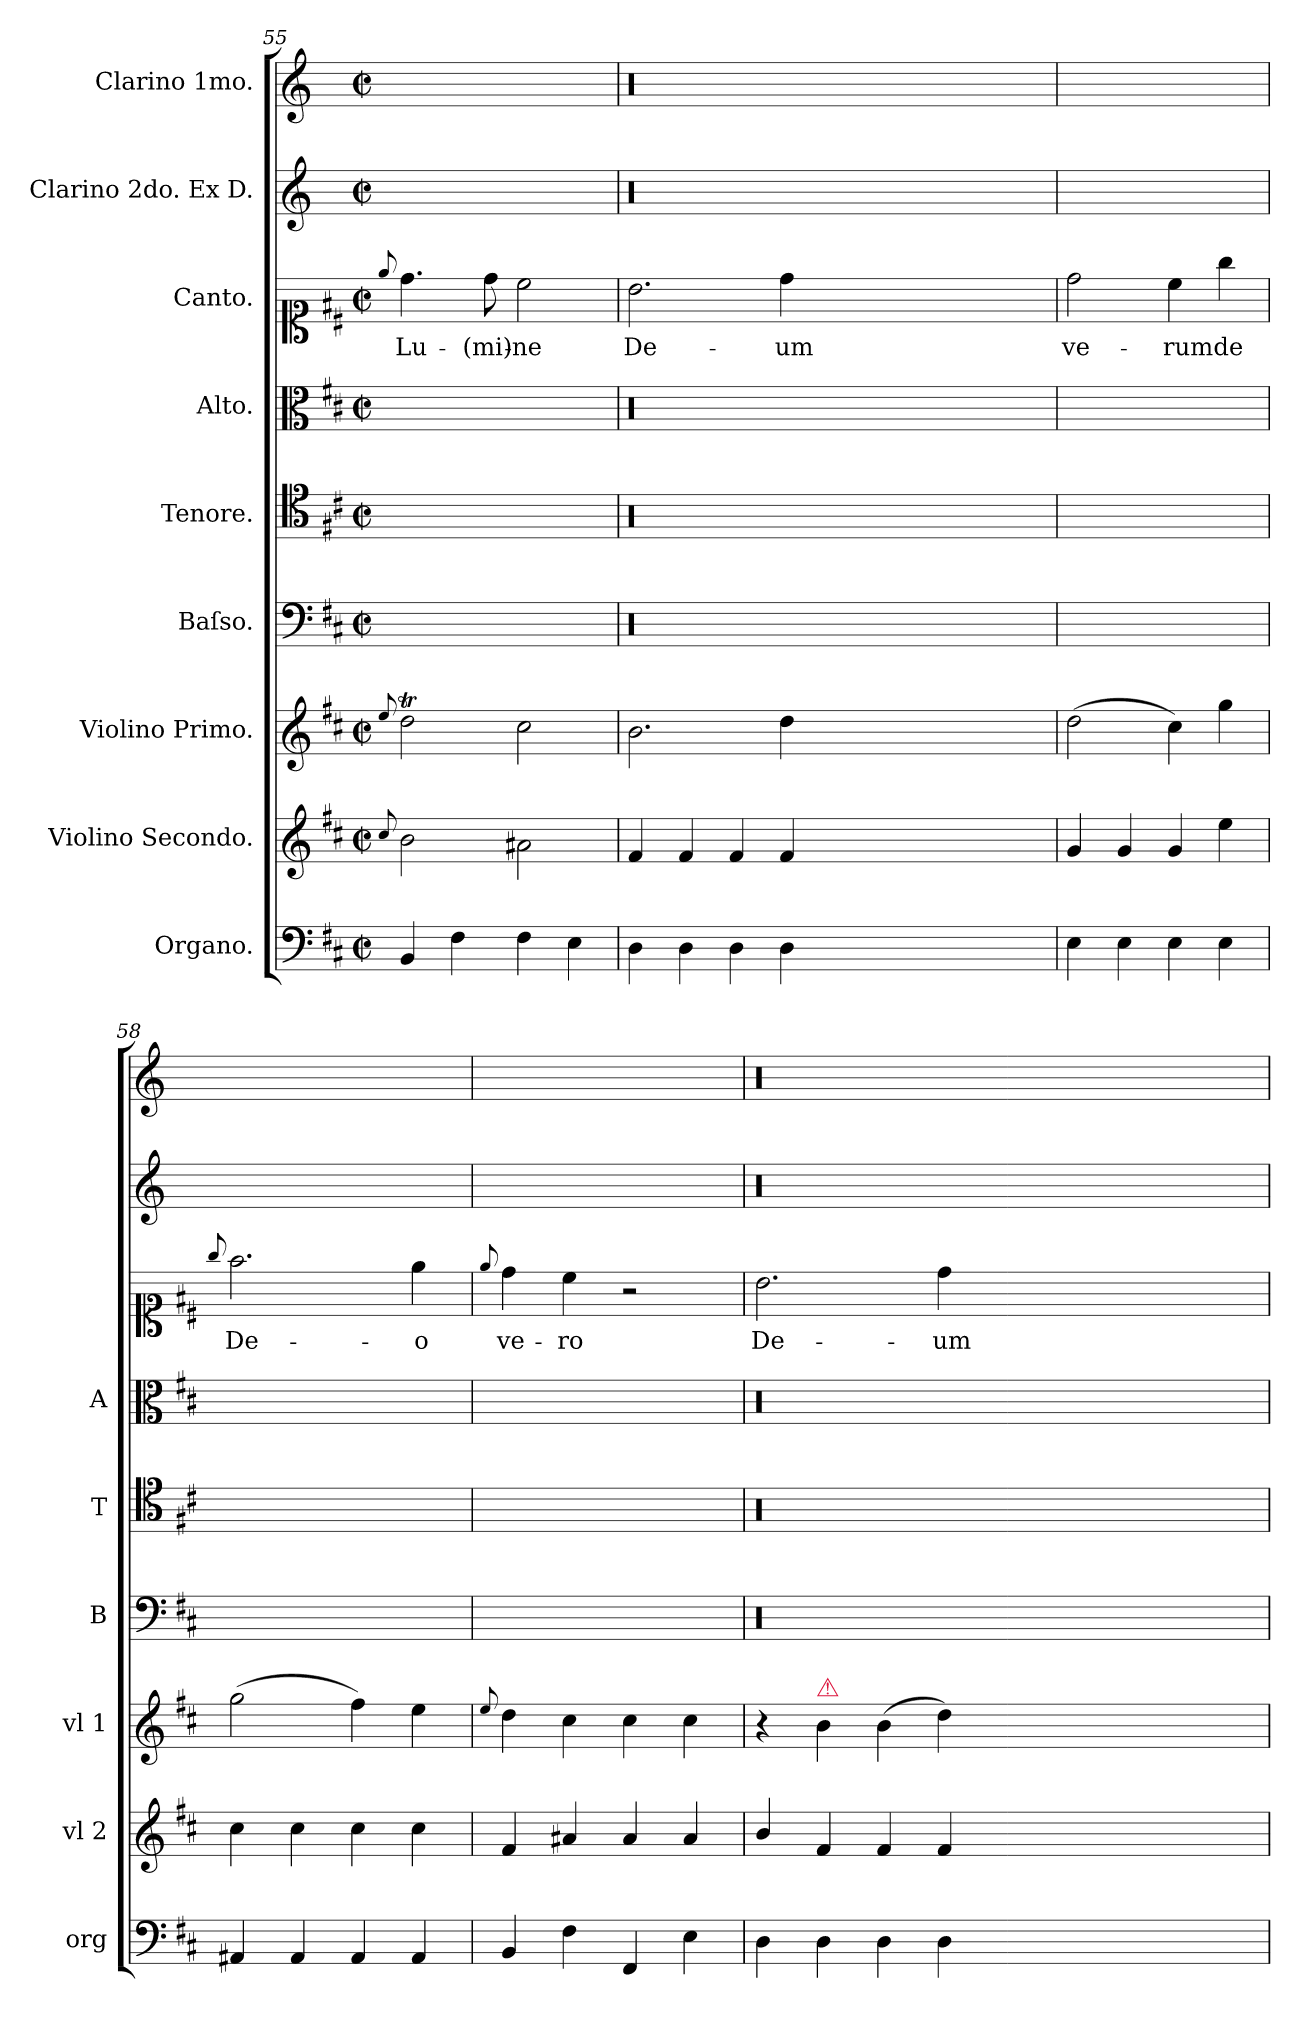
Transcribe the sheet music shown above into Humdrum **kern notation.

**kern	**kern	**kern	**kern	**kern	**kern	**kern	**text	**kern	**kern
*part9	*part8	*part7	*part6	*part5	*part4	*part3	*part3	*part2	*part1
*staff9	*staff8	*staff7	*staff6	*staff5	*staff4	*staff3	*staff3	*staff2	*staff1
*I"Organo.	*I"Violino Secondo.	*I"Violino Primo.	*I"Baſso.	*I"Tenore.	*I"Alto.	*I"Canto.	*	*I"Clarino 2do. Ex D.	*I"Clarino 1mo.
*I'org	*I'vl 2	*I'vl 1	*I'B	*I'T	*I'A	*	*	*	*
*clefF4	*clefG2	*clefG2	*clefF4	*clefC4	*clefC3	*clefC1	*	*clefG2	*clefG2
*	*	*	*	*	*	*	*	*ITrd-1c-2	*ITrd-1c-2
*k[f#c#]	*k[f#c#]	*k[f#c#]	*k[f#c#]	*k[f#c#]	*k[f#c#]	*k[f#c#]	*	*k[f#c#]	*k[f#c#]
*M2/2	*M2/2	*M2/2	*M2/2	*M2/2	*M2/2	*M2/2	*	*M2/2	*M2/2
*met(c|)	*met(c|)	*met(c|)	*met(c|)	*met(c|)	*met(c|)	*met(c|)	*	*met(c|)	*met(c|)
=55	=55	=55	=55	=55	=55	=55	=55	=55	=55
.	8qqcc#/	8qqee/	.	.	.	8qqee/	.	.	.
4BB/	2b\	2ddT\	1ryy	1ryy	1ryy	4.dd\	Lu-	1ryy	1ryy
4F#\	.	.	.	.	.	.	.	.	.
.	.	.	.	.	.	8dd\	-(mi)-	.	.
4F#\	2a#X\	2cc#\	.	.	.	2cc#\	-ne	.	.
4E\	.	.	.	.	.	.	.	.	.
=56	=56	=56	=56	=56	=56	=56	=56	=56	=56
4D\	4f#/	2.b\	00r	00r	00r	2.b\	De-	00r	00r
4D\	4f#/	.	.	.	.	.	.	.	.
4D\	4f#/	.	.	.	.	.	.	.	.
4D\	4f#/	4dd\	.	.	.	4dd\	-um	.	.
0.ryy	0.ryy	0.ryy	.	.	.	0.ryy	.	.	.
=57	=57	=57	=57	=57	=57	=57	=57	=57	=57
4E\	4g/	(>2dd\	1ryy	1ryy	1ryy	2dd\	ve-	1ryy	1ryy
4E\	4g/	.	.	.	.	.	.	.	.
4E\	4g/	4cc#\)	.	.	.	4cc#\	-rum	.	.
4E\	4ee\	4gg\	.	.	.	4gg\	de	.	.
=58	=58	=58	=58	=58	=58	=58	=58	=58	=58
.	.	.	.	.	.	8qqgg/	.	.	.
4AA#X/	4cc#\	(>2gg\	1ryy	1ryy	1ryy	2.ff#\	De-	1ryy	1ryy
4AA#/	4cc#\	.	.	.	.	.	.	.	.
4AA#/	4cc#\	4ff#\)	.	.	.	.	.	.	.
4AA#/	4cc#\	4ee\	.	.	.	4ee\	-o	.	.
=59	=59	=59	=59	=59	=59	=59	=59	=59	=59
.	.	8qqee/	.	.	.	8qqee/	.	.	.
4BB/	4f#/	4dd\	1ryy	1ryy	1ryy	4dd\	ve-	1ryy	1ryy
4F#\	4a#X/	4cc#\	.	.	.	4cc#\	-ro	.	.
4FF#/	4a#/	4cc#\	.	.	.	2r	.	.	.
4E\	4a#/	4cc#\	.	.	.	.	.	.	.
=60	=60	=60	=60	=60	=60	=60	=60	=60	=60
4D\	4b/	4r	00r	00r	00r	2.b\	De-	00r	00r
!	!	!LO:TX:a:color=crimson:t=⚠	!	!	!	!	!	!	!
4D\	4f#/	4b\	.	.	.	.	.	.	.
4D\	4f#/	(>4b\	.	.	.	.	.	.	.
4D\	4f#/	4dd\)	.	.	.	4dd\	-um	.	.
0.ryy	0.ryy	0.ryy	.	.	.	0.ryy	.	.	.
=	=	=	=	=	=	=	=	=	=
*-	*-	*-	*-	*-	*-	*-	*-	*-	*-
